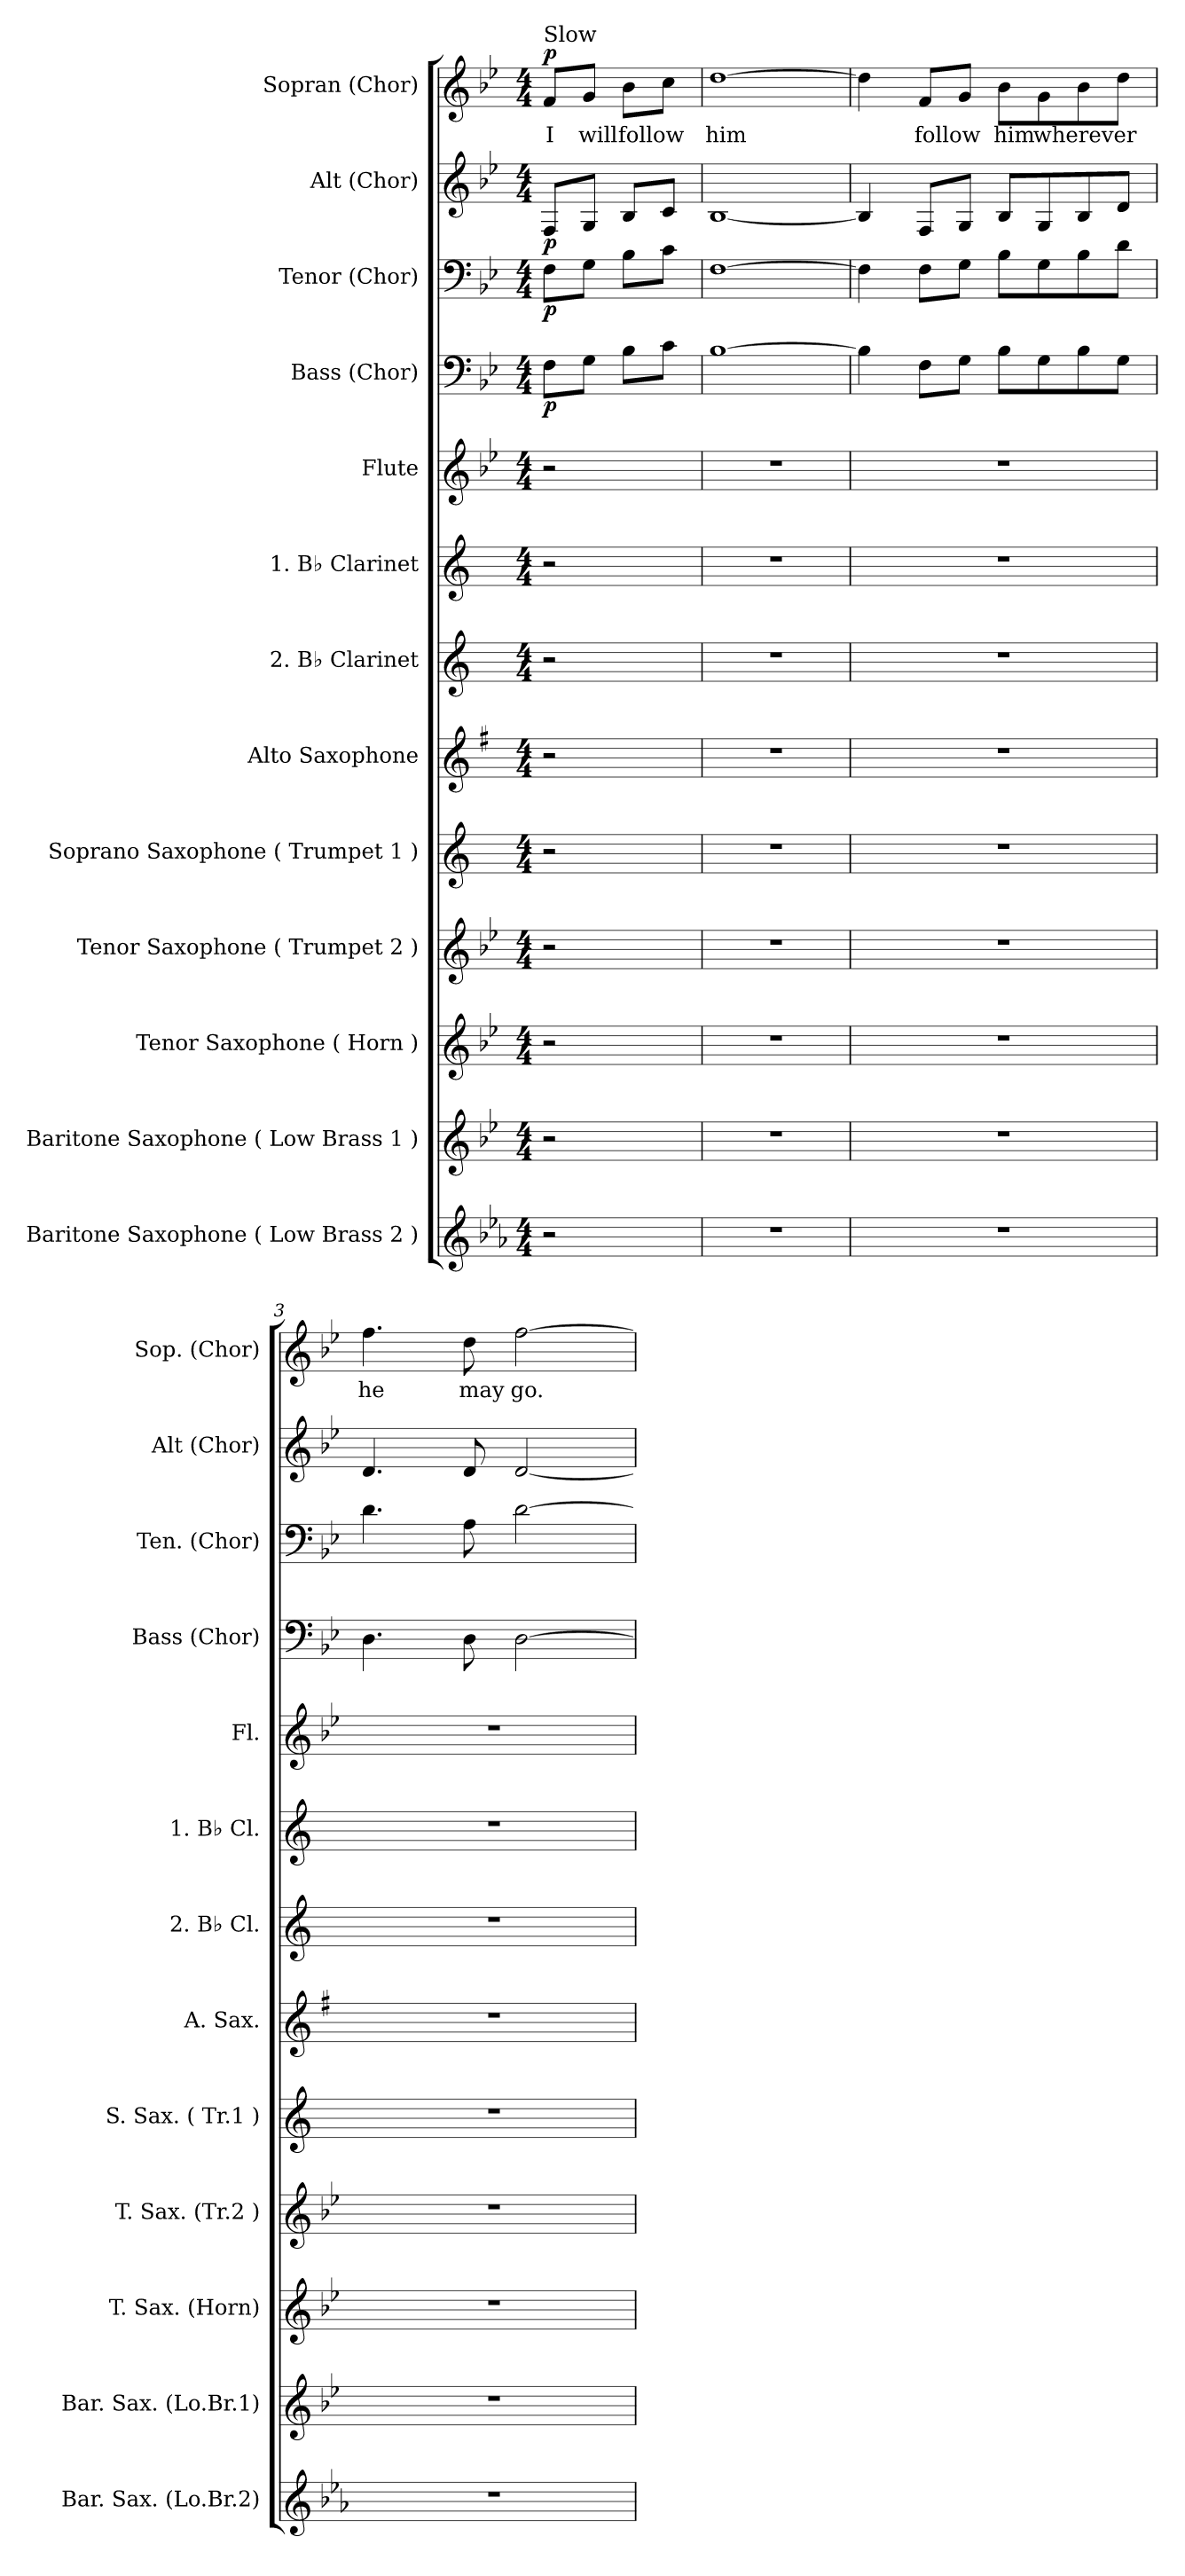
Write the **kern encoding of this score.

**kern	**kern	**kern	**kern	**kern	**kern	**kern	**kern	**kern	**kern	**dynam	**kern	**dynam	**kern	**dynam	**kern	**text	**dynam
*part13	*part12	*part11	*part10	*part9	*part8	*part7	*part6	*part5	*part4	*part4	*part3	*part3	*part2	*part2	*part1	*part1	*part1
*staff13	*staff12	*staff11	*staff10	*staff9	*staff8	*staff7	*staff6	*staff5	*staff4	*staff4	*staff3	*staff3	*staff2	*staff2	*staff1	*staff1	*staff1
*I"Baritone Saxophone   ( Low Brass 2 )	*I"Baritone Saxophone   ( Low Brass 1 )	*I"Tenor Saxophone     ( Horn )	*I"Tenor Saxophone    ( Trumpet 2 )	*I"Soprano Saxophone    ( Trumpet 1 )	*I"Alto Saxophone	*I"2. B♭ Clarinet	*I"1. B♭ Clarinet	*I"Flute	*I"Bass (Chor)	*	*I"Tenor  (Chor)	*	*I"Alt (Chor)	*	*I"Sopran (Chor)	*	*
*I'Bar. Sax. (Lo.Br.2)	*I'Bar. Sax. (Lo.Br.1)	*I'T. Sax. (Horn)	*I'T. Sax. (Tr.2 )	*I'S. Sax. ( Tr.1 )	*I'A. Sax.	*I'2. B♭ Cl.	*I'1. B♭ Cl.	*I'Fl.	*I'Bass (Chor)	*	*I'Ten. (Chor)	*	*I'Alt (Chor)	*	*I'Sop. (Chor)	*	*
*clefG2	*clefG2	*clefG2	*clefG2	*clefG2	*clefG2	*clefG2	*clefG2	*clefG2	*clefF4	*	*clefF4	*	*clefG2	*	*clefG2	*	*
*ITrd12c21	*ITrd12c21	*ITrd8c14	*ITrd8c14	*ITrd1c2	*ITrd5c9	*ITrd1c2	*ITrd1c2	*	*	*	*	*	*	*	*	*	*
*k[b-e-a-]	*k[b-e-]	*k[b-e-]	*k[b-e-]	*k[b-e-]	*k[b-e-]	*k[b-e-]	*k[b-e-]	*k[b-e-]	*k[b-e-]	*	*k[b-e-]	*	*k[b-e-]	*	*k[b-e-]	*	*
*E-:	*B-:	*B-:	*B-:	*B-:	*B-:	*B-:	*B-:	*B-:	*B-:	*	*B-:	*	*B-:	*	*B-:	*	*
*M4/4	*M4/4	*M4/4	*M4/4	*M4/4	*M4/4	*M4/4	*M4/4	*M4/4	*M4/4	*	*M4/4	*	*M4/4	*	*M4/4	*	*
*MM88	*MM88	*MM88	*MM88	*MM88	*MM88	*MM88	*MM88	*MM88	*MM88	*	*MM88	*	*MM88	*	*MM88	*	*
=	=	=	=	=	=	=	=	=	=	=	=	=	=	=	=	=	=
!	!	!	!	!	!	!	!	!	!	!	!	!	!	!	!LO:TX:a:t=Slow	!	!
!	!	!	!	!	!	!	!	!	!	!LO:DY:b	!	!LO:DY:b	!	!LO:DY:b	!	!	!LO:DY:b
2r	2r	2r	2r	2r	2r	2r	2r	2r	8F\L	p	8F\L	p	8F/L	p	8f/L	I	p
.	.	.	.	.	.	.	.	.	8G\J	.	8G\J	.	8G/J	.	8g/J	will	.
.	.	.	.	.	.	.	.	.	8B-\L	.	8B-\L	.	8B-/L	.	8b-\L	follow	.
.	.	.	.	.	.	.	.	.	8c\J	.	8c\J	.	8c/J	.	8cc\J	.	.
=1	=1	=1	=1	=1	=1	=1	=1	=1	=1	=1	=1	=1	=1	=1	=1	=1	=1
1r	1r	1r	1r	1r	1r	1r	1r	1r	[1B-	.	[1F	.	[1B-	.	[1dd	him	.
=2	=2	=2	=2	=2	=2	=2	=2	=2	=2	=2	=2	=2	=2	=2	=2	=2	=2
1r	1r	1r	1r	1r	1r	1r	1r	1r	4B-\]	.	4F\]	.	4B-/]	.	4dd\]	.	.
.	.	.	.	.	.	.	.	.	8F\L	.	8F\L	.	8F/L	.	8f/L	follow	.
.	.	.	.	.	.	.	.	.	8G\J	.	8G\J	.	8G/J	.	8g/J	.	.
.	.	.	.	.	.	.	.	.	8B-\L	.	8B-\L	.	8B-/L	.	8b-\L	him	.
.	.	.	.	.	.	.	.	.	8G\	.	8G\	.	8G/	.	8g\	wherever	.
.	.	.	.	.	.	.	.	.	8B-\	.	8B-\	.	8B-/	.	8b-\	.	.
.	.	.	.	.	.	.	.	.	8G\J	.	8d\J	.	8d/J	.	8dd\J	.	.
=3	=3	=3	=3	=3	=3	=3	=3	=3	=3	=3	=3	=3	=3	=3	=3	=3	=3
1r	1r	1r	1r	1r	1r	1r	1r	1r	4.D\	.	4.d\	.	4.d/	.	4.ff\	he	.
.	.	.	.	.	.	.	.	.	8D\	.	8A\	.	8d/	.	8dd\	may	.
.	.	.	.	.	.	.	.	.	[2D\	.	[2d\	.	[2d/	.	[2ff\	go.	.
=	=	=	=	=	=	=	=	=	=	=	=	=	=	=	=	=	=
*-	*-	*-	*-	*-	*-	*-	*-	*-	*-	*-	*-	*-	*-	*-	*-	*-	*-
